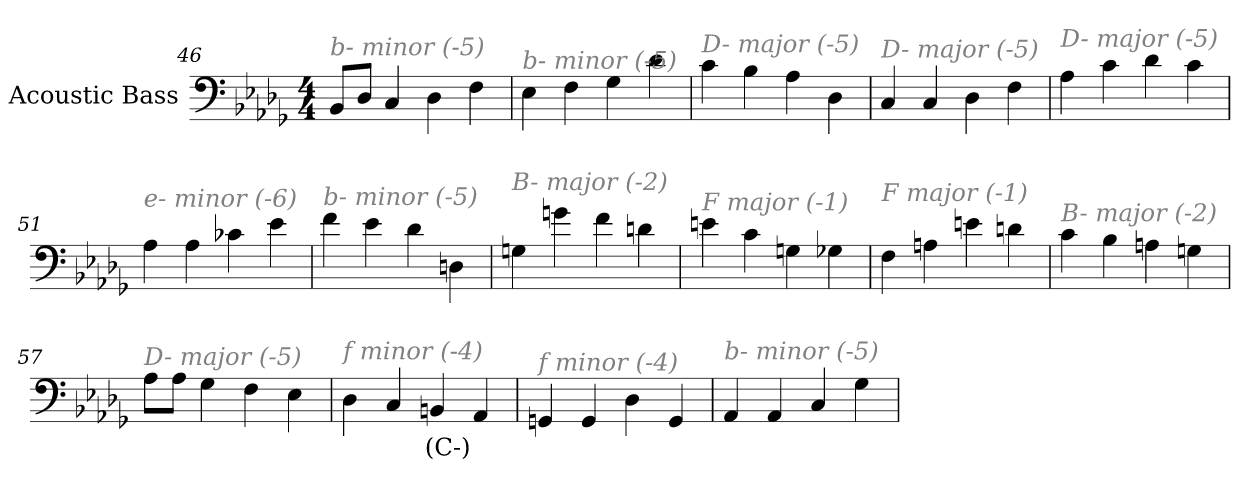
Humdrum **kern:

**kern	**text
*part1	*part1
*staff1	*staff1
*I"Acoustic Bass	*
*clefF4	*
*ITrd7c12	*
*k[b-e-a-d-g-]	*
*D-:	*
*M4/4	*
=46	=46
!LO:TX:i:color=#808080:t=b- minor (-5)	!
8BBB-L	.
8DD-J	.
4CC	.
4DD-	.
4FF	.
=47	=47
!LO:TX:i:color=#808080:t=b- minor (-5)	!
4EE-	.
4FF	.
4GG-	.
4D-	.
=48	=48
!LO:TX:i:color=#808080:t=D- major (-5)	!
4C	.
4BB-	.
4AA-	.
4DD-	.
=49	=49
!LO:TX:i:color=#808080:t=D- major (-5)	!
4CC	.
4CC	.
4DD-	.
4FF	.
=50	=50
!LO:TX:i:color=#808080:t=D- major (-5)	!
4AA-	.
4C	.
4D-	.
4C	.
=51	=51
!LO:TX:i:color=#808080:t=e- minor (-6)	!
4AA-	.
4AA-	.
4C-X	.
4E-	.
=52	=52
!LO:TX:i:color=#808080:t=b- minor (-5)	!
4F	.
4E-	.
4D-	.
4DDn	.
=53	=53
!LO:TX:i:color=#808080:t=B- major (-2)	!
4GGn	.
4Gn	.
4F	.
4Dn	.
=54	=54
!LO:TX:i:color=#808080:t=F major (-1)	!
4En	.
4C	.
4GGn	.
4GG-X	.
=55	=55
!LO:TX:i:color=#808080:t=F major (-1)	!
4FF	.
4AAn	.
4En	.
4Dn	.
=56	=56
!LO:TX:i:color=#808080:t=B- major (-2)	!
4C	.
4BB-	.
4AAn	.
4GGn	.
=57	=57
!LO:TX:i:color=#808080:t=D- major (-5)	!
8AA-L	.
8AA-J	.
4GG-	.
4FF	.
4EE-	.
=58	=58
!LO:TX:i:color=#808080:t=f minor (-4)	!
4DD-	.
4CC	.
4BBBni	(C-)
4AAA-	.
=59	=59
!LO:TX:i:color=#808080:t=f minor (-4)	!
4GGGn	.
4GGG	.
4DD-	.
4GGG	.
=60	=60
!LO:TX:i:color=#808080:t=b- minor (-5)	!
4AAA-	.
4AAA-	.
4CC	.
4GG-	.
=	=
*-	*-
